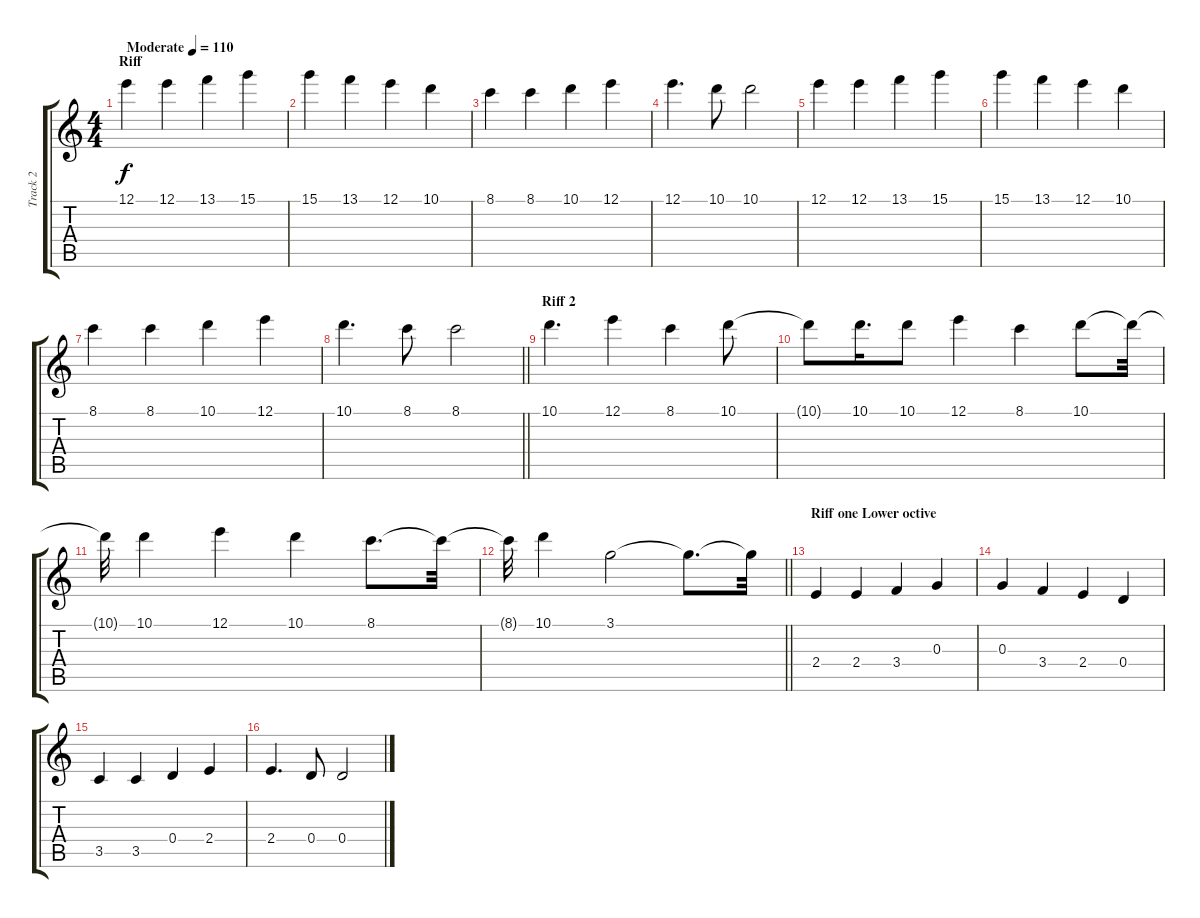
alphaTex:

\track ("Track 2" "Track 2") {instrument acousticguitarnylon}
\staff {score tabs}
\tuning (E4 B3 G3 D3 A2 E2) {hide}
\ts (4 4)
\section ("" "Riff")
\tempo (110 "Moderate")
\clef g2
\ks c
12.1.4{dy f instrument acousticguitarnylon} 12.1.4 13.1.4 15.1.4 |
15.1.4 13.1.4 12.1.4 10.1.4 |
8.1.4 8.1.4 10.1.4 12.1.4 |
12.1.4{d} 10.1.8 10.1.2 |
12.1.4 12.1.4 13.1.4 15.1.4 |
15.1.4 13.1.4 12.1.4 10.1.4 |
8.1.4 8.1.4 10.1.4 12.1.4 |
\barLineRight lightlight
10.1.4{d} 8.1.8 8.1.2 |
\section ("" "Riff 2")
10.1.4{d} 12.1.4 8.1.4 10.1.8 |
10.1{t}.8 10.1.16{d} 10.1.8 12.1.4 8.1.4 10.1.8 10.1{t}.32 |
10.1{t}.32 10.1.4 12.1.4 10.1.4 8.1.8{d} 8.1{t}.32 |
\barLineRight lightlight
8.1{t}.32 10.1.4 3.1.2 3.1{t}.8{d} 3.1{t}.32 |
\section ("" "Riff one Lower octive")
2.4.4 2.4.4 3.4.4 0.3.4 |
0.3.4 3.4.4 2.4.4 0.4.4 |
3.5.4 3.5.4 0.4.4 2.4.4 |
2.4.4{d} 0.4.8 0.4.2
